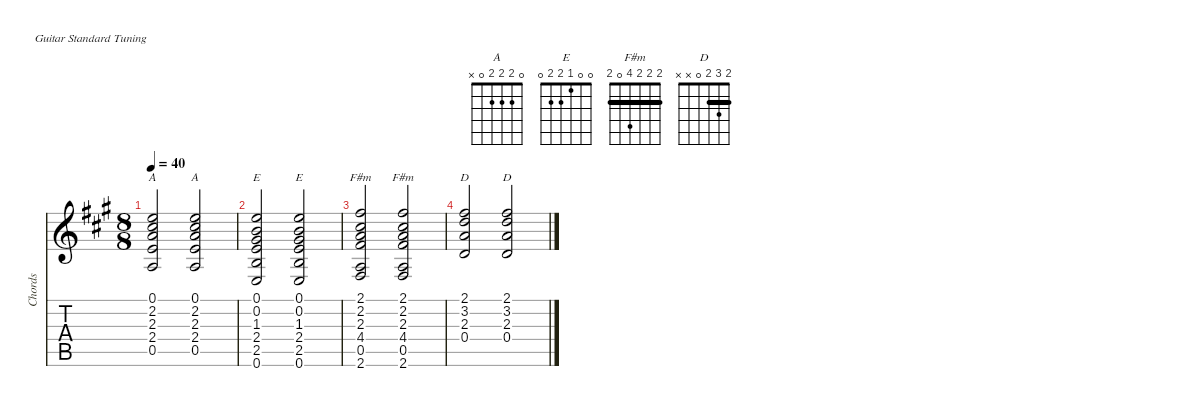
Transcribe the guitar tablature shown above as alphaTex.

\defaultSystemsLayout 4
\hideDynamics
\bracketExtendMode nobrackets
\track ("Chords" "Chords") {defaultSystemsLayout 4 instrument acousticguitarsteel}
\staff {score tabs}
\tuning (E4 B3 G3 D3 A2 E2)
\chord ("A" 0 2 2 2 0 x) {showfingering false}
\chord ("E" 0 0 1 2 2 0) {showfingering false}
\chord ("F#m" 2 2 2 4 0 2) {showfingering false barre (2 2)}
\chord ("D" 2 3 2 0 x x) {showfingering false barre 2}
\ts (8 8)
\beaming (8 2 2 2 2)
\tempo 40
\clef g2
\scale
0.345904
\ks a
(0.5{acc forcenatural} 2.4{acc forcenatural} 2.3{acc forcenatural} 2.2{acc #} 0.1{acc forcenatural}).2{ch "A" dy mf instrument acousticguitarsteel beam Up} (0.5{acc forcenatural} 2.4{acc forcenatural} 2.3{acc forcenatural} 2.2{acc #} 0.1{acc forcenatural}).2{ch "A" beam Up} |
\scale
0.211102 (0.6{acc forcenatural} 2.5{acc forcenatural} 2.4{acc forcenatural} 1.3{acc #} 0.2{acc forcenatural} 0.1{acc forcenatural}).2{ch "E" beam Up} (0.6{acc forcenatural} 2.5{acc forcenatural} 2.4{acc forcenatural} 1.3{acc #} 0.2{acc forcenatural} 0.1{acc forcenatural}).2{ch "E" beam Up} |
\scale
0.211102 (2.6{acc #} 0.5{acc forcenatural} 4.4{acc #} 2.3{acc forcenatural} 2.2{acc #} 2.1{acc #}).2{ch "F#m" beam Up} (2.6{acc #} 0.5{acc forcenatural} 4.4{acc #} 2.3{acc forcenatural} 2.2{acc #} 2.1{acc #}).2{ch "F#m" beam Up} |
\scale
0.231893 (0.4{acc forcenatural} 2.3{acc forcenatural} 3.2{acc forcenatural} 2.1{acc #}).2{ch "D" beam Up} (0.4{acc forcenatural} 2.3{acc forcenatural} 3.2{acc forcenatural} 2.1{acc #}).2{ch "D" beam Up}
